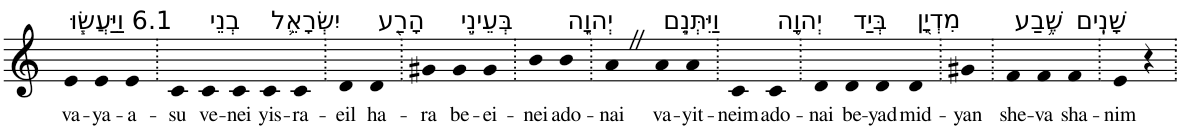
**kern	**text
*part1	*part1
*staff1	*staff1
*I"Piano	*
*I'Pno	*
*clefG2	*
*k[]	*
=1	=1
!LO:TX:a:t=6.1 וַיַּעֲשׂ֧וּ	!
!	!LO:LY:b
4e	va-
!	!LO:LY:b
4e	-ya-
!	!LO:LY:b
4e	-a-
=2.	=2.
!	!LO:LY:b
4c	-su
!LO:TX:a:t=בְנֵי	!
!	!LO:LY:b
4c	ve-
!	!LO:LY:b
4c	-nei
!LO:TX:a:t=יִשְׂרָאֵ֛ל	!
!	!LO:LY:b
4c	yis-
!	!LO:LY:b
4c	-ra-
=3.	=3.
!	!LO:LY:b
4d	-eil
!LO:TX:a:t=הָרַ֖ע	!
!	!LO:LY:b
4d	ha-
=4.	=4.
!	!LO:LY:b
4g#X	-ra
!LO:TX:a:t=בְּעֵינֵ֣י	!
!	!LO:LY:b
4g#	be-
!	!LO:LY:b
4g#	-ei-
=5.	=5.
!	!LO:LY:b
4b	-nei
!LO:TX:a:t=יְהוָ֑ה	!
!	!LO:LY:b
4b	ado-
=6.	=6.
!	!LO:LY:b
4aZ	-nai
!LO:TX:a:t=וַיִּתְּנֵ֧ם	!
!	!LO:LY:b
4a	va-
!	!LO:LY:b
4a	-yit-
=7.	=7.
!	!LO:LY:b
4c	-neim
!LO:TX:a:t=יְהוָ֛ה	!
!	!LO:LY:b
4c	ado-
=8.	=8.
!	!LO:LY:b
4d	-nai
!LO:TX:a:t=בְּיַד	!
!	!LO:LY:b
4d	be-
!	!LO:LY:b
4d	-yad
!LO:TX:a:t=מִדְיָ֖ן	!
!	!LO:LY:b
4d	mid-
=9.	=9.
!	!LO:LY:b
4g#X	-yan
=10.	=10.
!LO:TX:a:t=שֶׁ֥בַע	!
!	!LO:LY:b
4f	she-
!	!LO:LY:b
4f	-va
!LO:TX:a:t=שָׁנִֽים	!
!	!LO:LY:b
4f	sha-
=11.	=11.
!	!LO:LY:b
4e	-nim
4r	.
=.	=.
*-	*-
